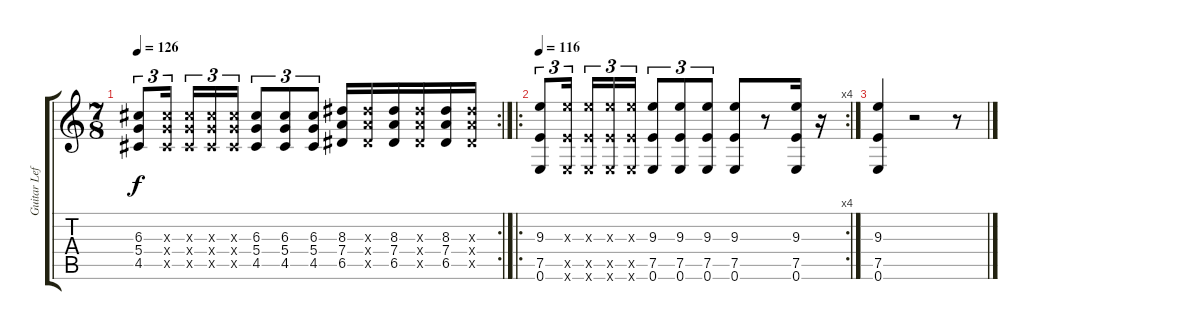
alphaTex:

\track ("Guitar Left" "Guitar Lef") {instrument distortionguitar}
\staff {score tabs}
\tuning (E4 B3 G3 D3 A2 E2) {hide}
\rc 2
\ts (7 8)
\tempo 126
\clef g2
\ks c
(6.3 5.4 4.5).8{tu (3 2) dy f} (6.3{x} 5.4{x} 4.5{x}).16{tu (3 2)} (6.3{x} 5.4{x} 4.5{x}).16{tu (3 2)} (6.3{x} 5.4{x} 4.5{x}).16{tu (3 2)} (6.3{x} 5.4{x} 4.5{x}).16{tu (3 2)} (6.3 5.4 4.5).8{tu (3 2)} (6.3 5.4 4.5).8{tu (3 2)} (6.3 5.4 4.5).8{tu (3 2)} (8.3 7.4 6.5).16 (8.3{x} 7.4{x} 6.5{x}).16 (8.3 7.4 6.5).16 (8.3{x} 7.4{x} 6.5{x}).16 (8.3 7.4 6.5).16 (8.3{x} 7.4{x} 6.5{x}).16 |
\ro
\rc 4
\tempo 116
(9.3 7.5 0.6).8{tu (3 2)} (9.3{x} 7.5{x} 0.6{x}).16{tu (3 2)} (9.3{x} 7.5{x} 0.6{x}).16{tu (3 2)} (9.3{x} 7.5{x} 0.6{x}).16{tu (3 2)} (9.3{x} 7.5{x} 0.6{x}).16{tu (3 2)} (9.3 7.5 0.6).8{tu (3 2)} (9.3 7.5 0.6).8{tu (3 2)} (9.3 7.5 0.6).8{tu (3 2)} (9.3 7.5 0.6).8 r.8 (9.3 7.5 0.6).16 r.16 |
(9.3 7.5 0.6).4 r.2 r.8
